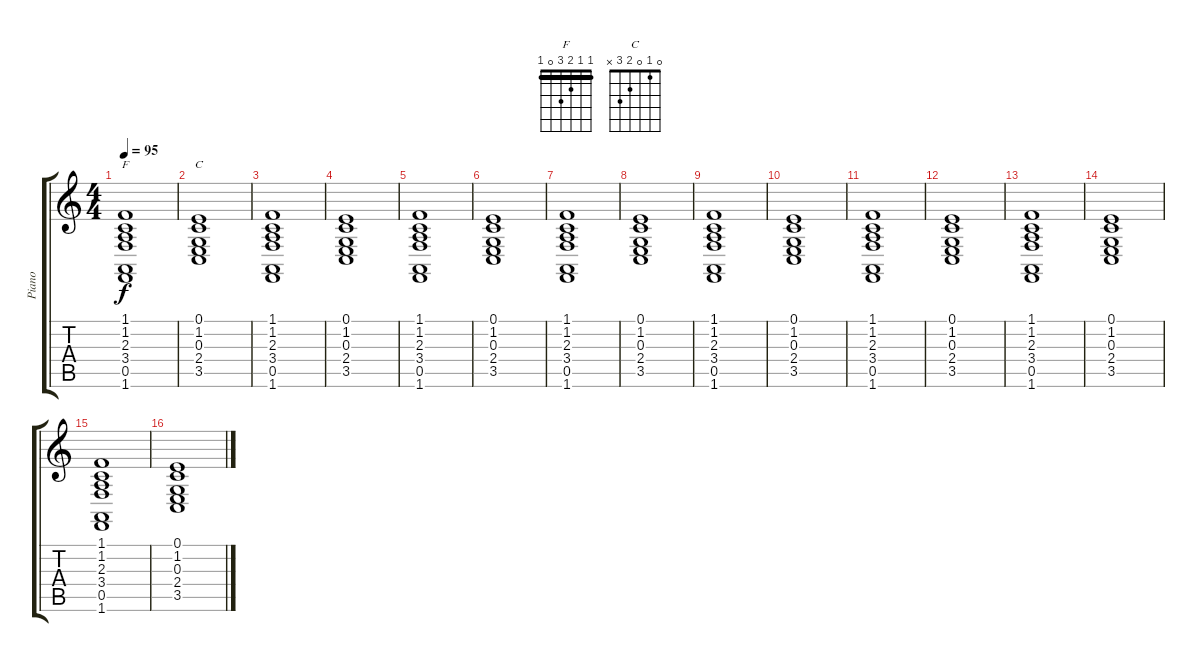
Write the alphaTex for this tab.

\track ("Piano" "Piano") {instrument acousticgrandpiano}
\staff {score tabs}
\tuning (E4 B3 G3 D3 A2 E2) {hide}
\chord ("F" 1 1 2 3 0 1) {barre 1}
\chord ("C" 0 1 0 2 3 x)
\ts (4 4)
\tempo 95
\clef g2
\ks c
(1.1 1.2 2.3 3.4 0.5 1.6).1{ch "F" dy f} |
(0.1 1.2 0.3 2.4 3.5).1{ch "C"} |
(1.1 1.2 2.3 3.4 0.5 1.6).1 |
(0.1 1.2 0.3 2.4 3.5).1 |
(1.1 1.2 2.3 3.4 0.5 1.6).1 |
(0.1 1.2 0.3 2.4 3.5).1 |
(1.1 1.2 2.3 3.4 0.5 1.6).1 |
(0.1 1.2 0.3 2.4 3.5).1 |
(1.1 1.2 2.3 3.4 0.5 1.6).1 |
(0.1 1.2 0.3 2.4 3.5).1 |
(1.1 1.2 2.3 3.4 0.5 1.6).1 |
(0.1 1.2 0.3 2.4 3.5).1 |
(1.1 1.2 2.3 3.4 0.5 1.6).1 |
(0.1 1.2 0.3 2.4 3.5).1 |
(1.1 1.2 2.3 3.4 0.5 1.6).1 |
(0.1 1.2 0.3 2.4 3.5).1
